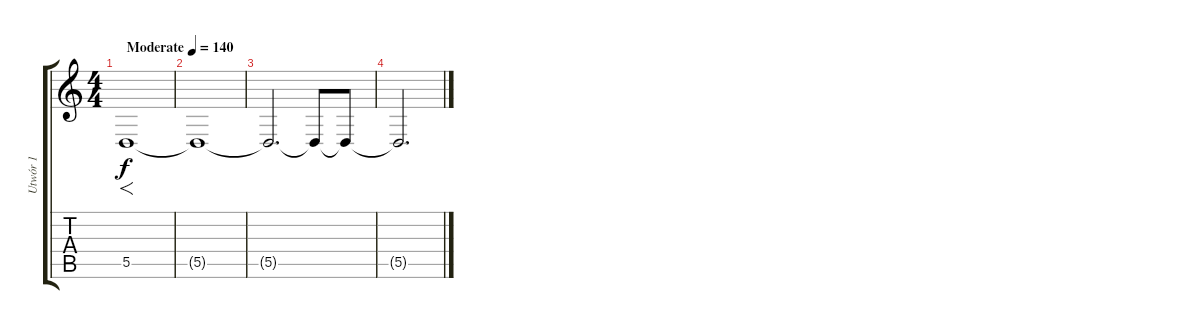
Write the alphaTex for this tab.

\track ("Utwór 1" "Utwór 1") {instrument pad3polysynth}
\staff {score tabs}
\tuning (E4 B3 G3 D3 A2 E2) {hide}
\ts (4 4)
\tempo (140 "Moderate")
\clef g2
\ks c
5.5.1{f dy f instrument pad3polysynth} |
5.5{t}.1 |
5.5{t}.2{d} 5.5{t}.8 5.5{t}.8 |
5.5{t}.2{d}
